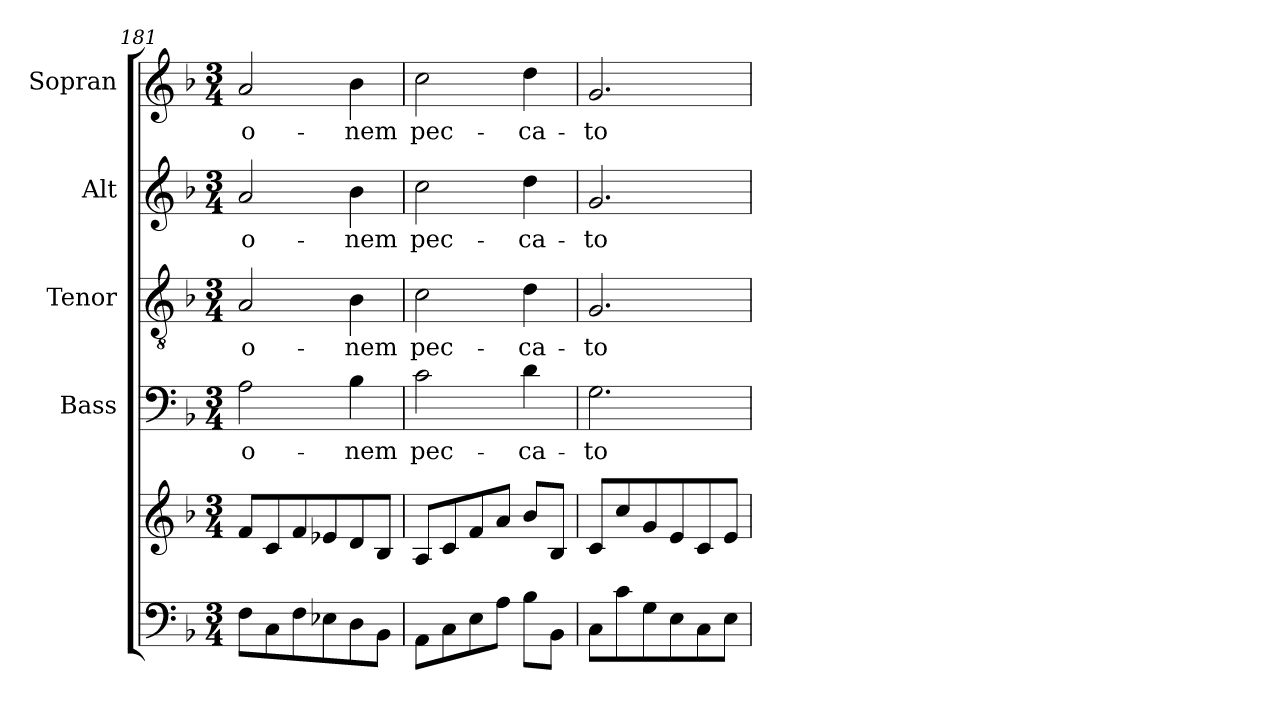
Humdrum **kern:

**kern	**kern	**kern	**text	**kern	**text	**kern	**text	**kern	**text
*part5	*part5	*part4	*part4	*part3	*part3	*part2	*part2	*part1	*part1
*staff6	*staff5	*staff4	*staff4	*staff3	*staff3	*staff2	*staff2	*staff1	*staff1
*	*	*I"Bass	*	*I"Tenor	*	*I"Alt	*	*I"Sopran	*
*	*	*I'B.	*	*I'T.	*	*I'A.	*	*I'S.	*
*clefF4	*clefG2	*clefF4	*	*clefGv2	*	*clefG2	*	*clefG2	*
*k[b-]	*k[b-]	*k[b-]	*	*k[b-]	*	*k[b-]	*	*k[b-]	*
*F:	*F:	*F:	*	*F:	*	*F:	*	*F:	*
*M3/4	*M3/4	*M3/4	*	*M3/4	*	*M3/4	*	*M3/4	*
=181	=181	=181	=181	=181	=181	=181	=181	=181	=181
!	!	!	!LO:LY:b	!	!LO:LY:b	!	!LO:LY:b	!	!LO:LY:b
8F\L	8f/L	2A\	-o-	2A/	-o-	2a/	-o-	2a/	-o-
8C\	8c/	.	.	.	.	.	.	.	.
8F\	8f/	.	.	.	.	.	.	.	.
8E-X\	8e-X/	.	.	.	.	.	.	.	.
!	!	!	!LO:LY:b	!	!LO:LY:b	!	!LO:LY:b	!	!LO:LY:b
8D\	8d/	4B-\	-nem	4B-\	-nem	4b-\	-nem	4b-\	-nem
8BB-\J	8B-/J	.	.	.	.	.	.	.	.
=182	=182	=182	=182	=182	=182	=182	=182	=182	=182
!	!	!	!LO:LY:b	!	!LO:LY:b	!	!LO:LY:b	!	!LO:LY:b
8AA\L	8A/L	2c\	pec-	2c\	pec-	2cc\	pec-	2cc\	pec-
8C\	8c/	.	.	.	.	.	.	.	.
8E\	8f/	.	.	.	.	.	.	.	.
8A\J	8a/J	.	.	.	.	.	.	.	.
!	!	!	!LO:LY:b	!	!LO:LY:b	!	!LO:LY:b	!	!LO:LY:b
8B-\L	8b-/L	4d\	-ca-	4d\	-ca-	4dd\	-ca-	4dd\	-ca-
8BB-\J	8B-/J	.	.	.	.	.	.	.	.
!!LO:PB:g=z
=183	=183	=183	=183	=183	=183	=183	=183	=183	=183
!	!	!	!LO:LY:b	!	!LO:LY:b	!	!LO:LY:b	!	!LO:LY:b
8C\L	8c/L	2.G\	-to-	2.G/	-to-	2.g/	-to-	2.g/	-to-
8c\	8cc/	.	.	.	.	.	.	.	.
8G\	8g/	.	.	.	.	.	.	.	.
8E\	8e/	.	.	.	.	.	.	.	.
8C\	8c/	.	.	.	.	.	.	.	.
8E\J	8e/J	.	.	.	.	.	.	.	.
=	=	=	=	=	=	=	=	=	=
*-	*-	*-	*-	*-	*-	*-	*-	*-	*-
